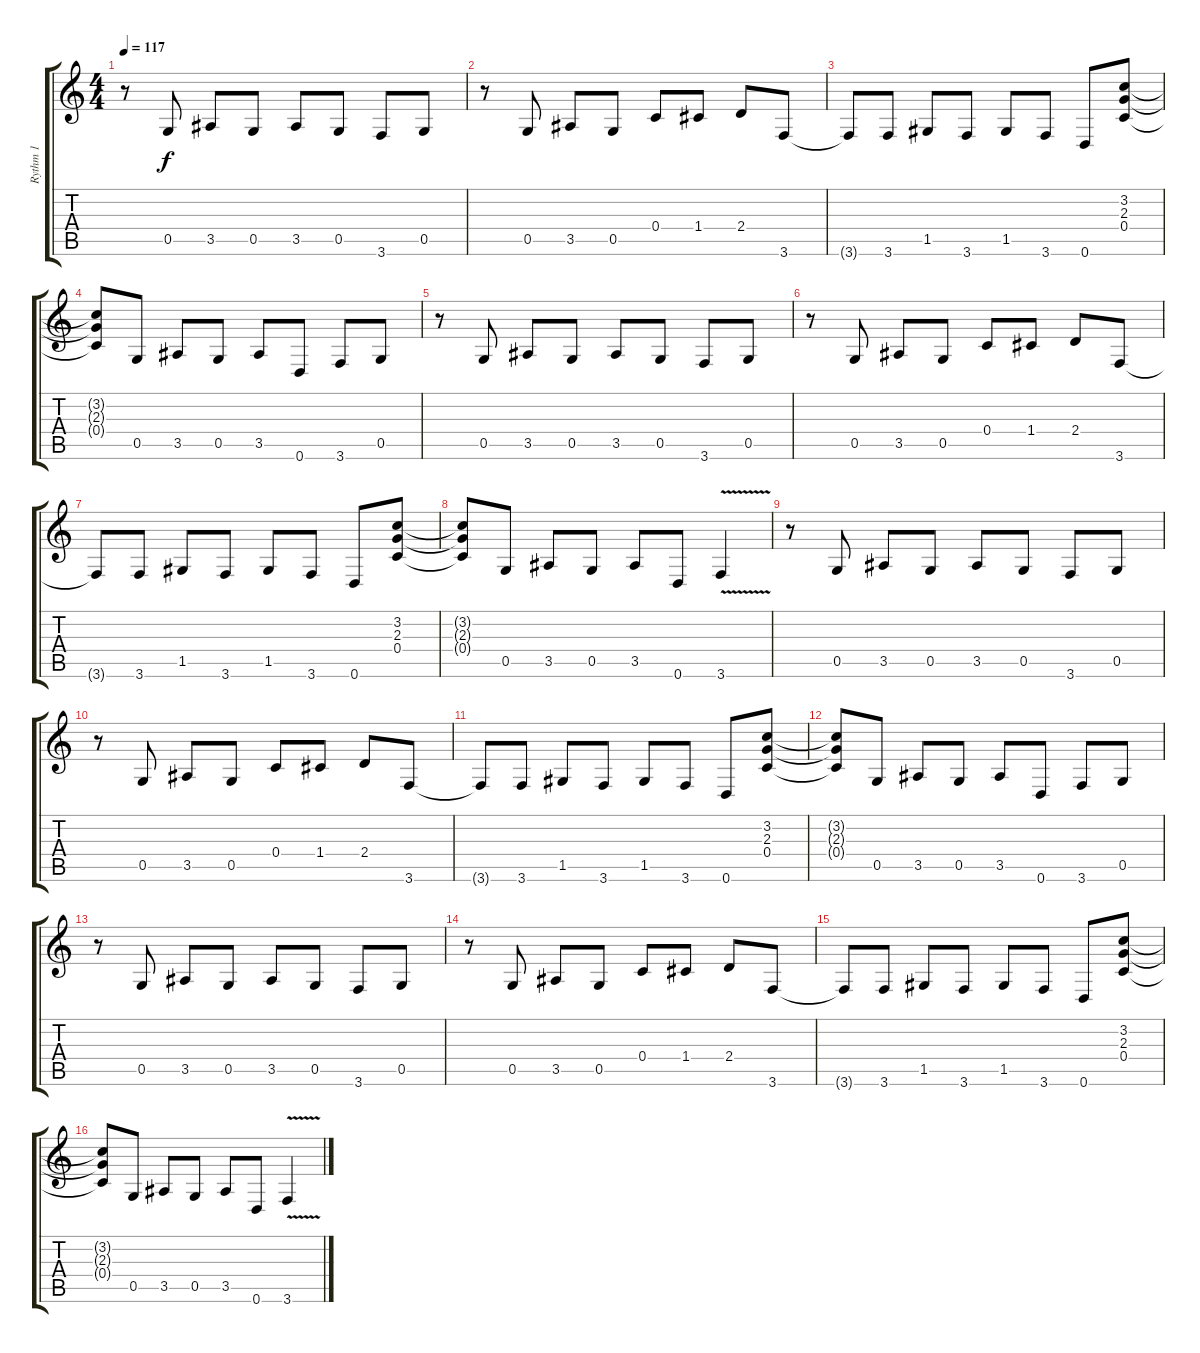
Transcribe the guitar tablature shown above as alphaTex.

\track ("Rythm 1" "Rythm 1") {instrument overdrivenguitar}
\staff {score tabs}
\tuning (D4 A3 F3 C3 G2 D2) {hide}
\ts (4 4)
\tempo 117
\clef g2
\ks c
r.8{dy fff} 0.5.8{dy f} 3.5.8 0.5.8 3.5.8 0.5.8 3.6.8 0.5.8 |
r.8 0.5.8 3.5.8 0.5.8 0.4.8 1.4.8 2.4.8 3.6.8 |
3.6{t}.8 3.6.8 1.5.8 3.6.8 1.5.8 3.6.8 0.6.8 (3.2 2.3 0.4).8 |
(3.2{t} 2.3{t} 0.4{t}).8 0.5.8 3.5.8 0.5.8 3.5.8 0.6.8 3.6.8 0.5.8 |
r.8 0.5.8 3.5.8 0.5.8 3.5.8 0.5.8 3.6.8 0.5.8 |
r.8 0.5.8 3.5.8 0.5.8 0.4.8 1.4.8 2.4.8 3.6.8 |
3.6{t}.8 3.6.8 1.5.8 3.6.8 1.5.8 3.6.8 0.6.8 (3.2 2.3 0.4).8 |
(3.2{t} 2.3{t} 0.4{t}).8 0.5.8 3.5.8 0.5.8 3.5.8 0.6.8 3.6{v}.4 |
r.8 0.5.8 3.5.8 0.5.8 3.5.8 0.5.8 3.6.8 0.5.8 |
r.8 0.5.8 3.5.8 0.5.8 0.4.8 1.4.8 2.4.8 3.6.8 |
3.6{t}.8 3.6.8 1.5.8 3.6.8 1.5.8 3.6.8 0.6.8 (3.2 2.3 0.4).8 |
(3.2{t} 2.3{t} 0.4{t}).8 0.5.8 3.5.8 0.5.8 3.5.8 0.6.8 3.6.8 0.5.8 |
r.8 0.5.8 3.5.8 0.5.8 3.5.8 0.5.8 3.6.8 0.5.8 |
r.8 0.5.8 3.5.8 0.5.8 0.4.8 1.4.8 2.4.8 3.6.8 |
3.6{t}.8 3.6.8 1.5.8 3.6.8 1.5.8 3.6.8 0.6.8 (3.2 2.3 0.4).8 |
(3.2{t} 2.3{t} 0.4{t}).8 0.5.8 3.5.8 0.5.8 3.5.8 0.6.8 3.6{v}.4
